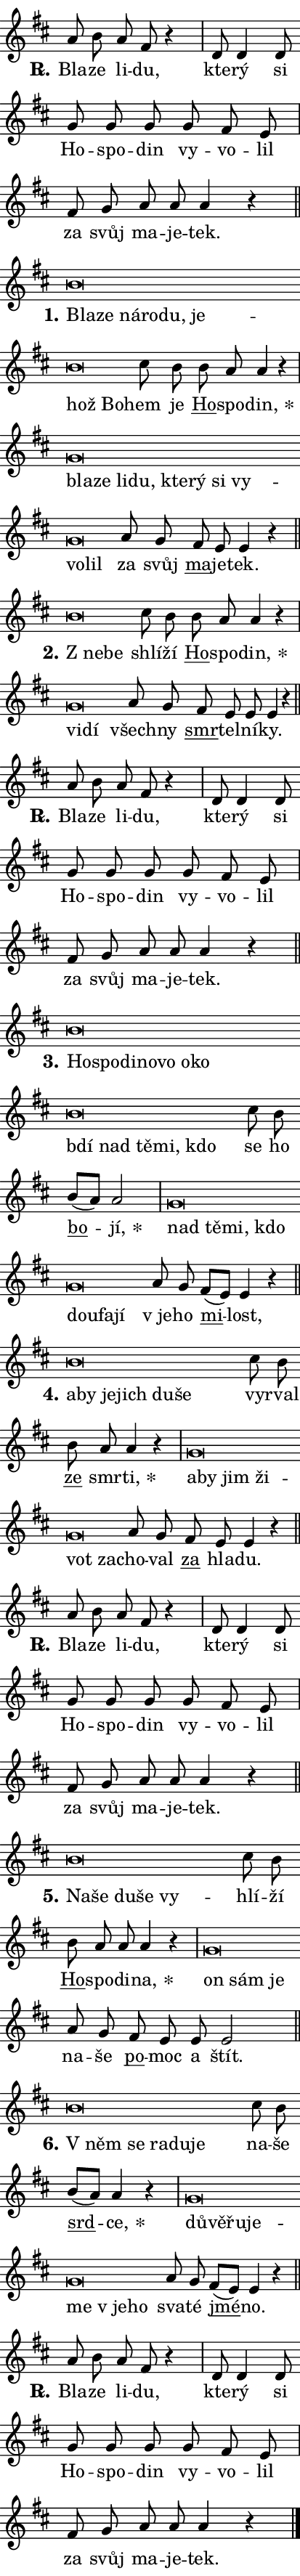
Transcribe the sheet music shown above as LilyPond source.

\version "2.22.1"
\header { tagline = "" }
\paper {
  indent = 0\cm
  top-margin = 0\cm
  right-margin = 0\cm
  bottom-margin = 0\cm
  left-margin = 0\cm
  paper-width = 7\cm
  page-breaking = #ly:one-page-breaking
  system-system-spacing.basic-distance = #11
  score-system-spacing.basic-distance = #11
  ragged-last = ##f
}


%% Author: Thomas Morley
%% https://lists.gnu.org/archive/html/lilypond-user/2020-05/msg00002.html
#(define (line-position grob)
"Returns position of @var[grob} in current system:
   @code{'start}, if at first time-step
   @code{'end}, if at last time-step
   @code{'middle} otherwise
"
  (let* ((col (ly:item-get-column grob))
         (ln (ly:grob-object col 'left-neighbor))
         (rn (ly:grob-object col 'right-neighbor))
         (col-to-check-left (if (ly:grob? ln) ln col))
         (col-to-check-right (if (ly:grob? rn) rn col))
         (break-dir-left
           (and
             (ly:grob-property col-to-check-left 'non-musical #f)
             (ly:item-break-dir col-to-check-left)))
         (break-dir-right
           (and
             (ly:grob-property col-to-check-right 'non-musical #f)
             (ly:item-break-dir col-to-check-right))))
        (cond ((eqv? 1 break-dir-left) 'start)
              ((eqv? -1 break-dir-right) 'end)
              (else 'middle))))

#(define (tranparent-at-line-position vctor)
  (lambda (grob)
  "Relying on @code{line-position} select the relevant enry from @var{vctor}.
Used to determine transparency,"
    (case (line-position grob)
      ((end) (not (vector-ref vctor 0)))
      ((middle) (not (vector-ref vctor 1)))
      ((start) (not (vector-ref vctor 2))))))

noteHeadBreakVisibility =
#(define-music-function (break-visibility)(vector?)
"Makes @code{NoteHead}s transparent relying on @var{break-visibility}"
#{
  \override NoteHead.transparent =
    #(tranparent-at-line-position break-visibility)
#})

#(define delete-ledgers-for-transparent-note-heads
  (lambda (grob)
    "Reads whether a @code{NoteHead} is transparent.
If so this @code{NoteHead} is removed from @code{'note-heads} from
@var{grob}, which is supposed to be @code{LedgerLineSpanner}.
As a result ledgers are not printed for this @code{NoteHead}"
    (let* ((nhds-array (ly:grob-object grob 'note-heads))
           (nhds-list
             (if (ly:grob-array? nhds-array)
                 (ly:grob-array->list nhds-array)
                 '()))
           ;; Relies on the transparent-property being done before
           ;; Staff.LedgerLineSpanner.after-line-breaking is executed.
           ;; This is fragile ...
           (to-keep
             (remove
               (lambda (nhd)
                 (ly:grob-property nhd 'transparent #f))
               nhds-list)))
      ;; TODO find a better method to iterate over grob-arrays, similiar
      ;; to filter/remove etc for lists
      ;; For now rebuilt from scratch
      (set! (ly:grob-object grob 'note-heads)  '())
      (for-each
        (lambda (nhd)
          (ly:pointer-group-interface::add-grob grob 'note-heads nhd))
        to-keep))))

hideNotes = {
  \noteHeadBreakVisibility #begin-of-line-visible
}
unHideNotes = {
  \noteHeadBreakVisibility #all-visible
}

% work-around for resetting accidentals
% https://lilypond.org/doc/v2.23/Documentation/notation/displaying-rhythms#unmetered-music
cadenzaMeasure = {
  \cadenzaOff
  \partial 1024 s1024
  \cadenzaOn
}

#(define-markup-command (accent layout props text) (markup?)
  "Underline accented syllable"
  (interpret-markup layout props
    #{\markup \override #'(offset . 4.3) \underline { #text }#}))

responsum = \markup \concat {
  "R" \hspace #-1.05 \path #0.1 #'((moveto 0 0.07) (lineto 0.9 0.8)) \hspace #0.05 "."
}

\layout {
    \context {
        \Staff
        \remove "Time_signature_engraver"
        \override LedgerLineSpanner.after-line-breaking = #delete-ledgers-for-transparent-note-heads
    }
    \context {
        \Voice {
            \override NoteHead.output-attributes = #'((class . "notehead"))
            \override Hairpin.height = #0.55
        }
    }
    \context {
        \Lyrics {
            \override StanzaNumber.output-attributes = #'((class . "stanzanumber"))
            \override LyricSpace.minimum-distance = #0.9
            \override LyricText.font-name = #"TeX Gyre Schola"
            \override LyricText.font-size = 1
            \override StanzaNumber.font-name = #"TeX Gyre Schola Bold"
            \override StanzaNumber.font-size = 1
        }
    }
}

% magnetic-lyrics.ily
%
%   written by
%     Jean Abou Samra <jean@abou-samra.fr>
%     Werner Lemberg <wl@gnu.org>
%
%   adapted by
%     Jiri Hon <jiri.hon@gmail.com>
%
% Version 2022-Apr-15

% https://www.mail-archive.com/lilypond-user@gnu.org/msg149350.html

#(define (Left_hyphen_pointer_engraver context)
   "Collect syllable-hyphen-syllable occurrences in lyrics and store
them in properties.  This engraver only looks to the left.  For
example, if the lyrics input is @code{foo -- bar}, it does the
following.

@itemize @bullet
@item
Set the @code{text} property of the @code{LyricHyphen} grob between
@q{foo} and @q{bar} to @code{foo}.

@item
Set the @code{left-hyphen} property of the @code{LyricText} grob with
text @q{foo} to the @code{LyricHyphen} grob between @q{foo} and
@q{bar}.
@end itemize

Use this auxiliary engraver in combination with the
@code{lyric-@/text::@/apply-@/magnetic-@/offset!} hook."
   (let ((hyphen #f)
         (text #f))
     (make-engraver
      (acknowledgers
       ((lyric-syllable-interface engraver grob source-engraver)
        (set! text grob)))
      (end-acknowledgers
       ((lyric-hyphen-interface engraver grob source-engraver)
        ;(when (not (grob::has-interface grob 'lyric-space-interface))
          (set! hyphen grob)));)
      ((stop-translation-timestep engraver)
       (when (and text hyphen)
         (ly:grob-set-object! text 'left-hyphen hyphen))
       (set! text #f)
       (set! hyphen #f)))))

#(define (lyric-text::apply-magnetic-offset! grob)
   "If the space between two syllables is less than the value in
property @code{LyricText@/.details@/.squash-threshold}, move the right
syllable to the left so that it gets concatenated with the left
syllable.

Use this function as a hook for
@code{LyricText@/.after-@/line-@/breaking} if the
@code{Left_@/hyphen_@/pointer_@/engraver} is active."
   (let ((hyphen (ly:grob-object grob 'left-hyphen #f)))
     (when hyphen
       (let ((left-text (ly:spanner-bound hyphen LEFT)))
         (when (grob::has-interface left-text 'lyric-syllable-interface)
           (let* ((common (ly:grob-common-refpoint grob left-text X))
                  (this-x-ext (ly:grob-extent grob common X))
                  (left-x-ext
                   (begin
                     ;; Trigger magnetism for left-text.
                     (ly:grob-property left-text 'after-line-breaking)
                     (ly:grob-extent left-text common X)))
                  ;; `delta` is the gap width between two syllables.
                  (delta (- (interval-start this-x-ext)
                            (interval-end left-x-ext)))
                  (details (ly:grob-property grob 'details))
                  (threshold (assoc-get 'squash-threshold details 0.2)))
             (when (< delta threshold)
               (let* (;; We have to manipulate the input text so that
                      ;; ligatures crossing syllable boundaries are not
                      ;; disabled.  For languages based on the Latin
                      ;; script this is essentially a beautification.
                      ;; However, for non-Western scripts it can be a
                      ;; necessity.
                      (lt (ly:grob-property left-text 'text))
                      (rt (ly:grob-property grob 'text))
                      (is-space (grob::has-interface hyphen 'lyric-space-interface))
                      (space (if is-space " " ""))
                      (space-markup (grob-interpret-markup grob " "))
                      (space-size (interval-length (ly:stencil-extent space-markup X)))
                      (extra-delta (if is-space space-size 0))
                      ;; Append new syllable.
                      (ltrt-space (if (and (string? lt) (string? rt))
                                (string-append lt space rt)
                                (make-concat-markup (list lt space rt))))
                      ;; Right-align `ltrt` to the right side.
                      (ltrt-space-markup (grob-interpret-markup
                               grob
                               (make-translate-markup
                                (cons (interval-length this-x-ext) 0)
                                (make-right-align-markup ltrt-space)))))
                 (begin
                   ;; Don't print `left-text`.
                   (ly:grob-set-property! left-text 'stencil #f)
                   ;; Set text and stencil (which holds all collected
                   ;; syllables so far) and shift it to the left.
                   (ly:grob-set-property! grob 'text ltrt-space)
                   (ly:grob-set-property! grob 'stencil ltrt-space-markup)
                   (ly:grob-translate-axis! grob (- (- delta extra-delta)) X))))))))))


#(define (lyric-hyphen::displace-bounds-first grob)
   ;; Make very sure this callback isn't triggered too early.
   (let ((left (ly:spanner-bound grob LEFT))
         (right (ly:spanner-bound grob RIGHT)))
     (ly:grob-property left 'after-line-breaking)
     (ly:grob-property right 'after-line-breaking)
     (ly:lyric-hyphen::print grob)))

squashThreshold = #0.4

\layout {
  \context {
    \Lyrics
    \consists #Left_hyphen_pointer_engraver
    \override LyricText.after-line-breaking =
      #lyric-text::apply-magnetic-offset!
    \override LyricHyphen.stencil = #lyric-hyphen::displace-bounds-first
    \override LyricText.details.squash-threshold = \squashThreshold
    \override LyricHyphen.minimum-distance = 0
    \override LyricHyphen.minimum-length = \squashThreshold
  }
}

squash = \override LyricText.details.squash-threshold = 9999
unSquash = \override LyricText.details.squash-threshold = \squashThreshold

left = \override LyricText.self-alignment-X = #LEFT
unLeft = \revert LyricText.self-alignment-X

starOffset = #(lambda (grob) 
                (let ((x_offset (ly:self-alignment-interface::aligned-on-x-parent grob)))
                  (if (= x_offset 0) 0 (+ x_offset 1.2))))

star = #(define-music-function (syllable)(string?)
"Append star separator at the end of a syllable"
#{
  \once \override LyricText.X-offset = #starOffset
  \lyricmode { \markup {
    #syllable
    \override #'((font-name . "TeX Gyre Schola Bold")) \hspace #0.2 \lower #0.65 \larger "*"
  } }
#})

starAccent = #(define-music-function (syllable)(string?)
"Append star separator at the end of a syllable and make accent"
#{
  \once \override LyricText.X-offset = #starOffset
  \lyricmode { \markup {
    \accent #syllable
    \override #'((font-name . "TeX Gyre Schola Bold")) \hspace #0.2 \lower #0.65 \larger "*"
  } }
#})

breath = #(define-music-function (syllable)(string?)
"Append breathing indicator at the end of a syllable"
#{
  \lyricmode { \markup { #syllable "+" } }
#})

optionalBreath = #(define-music-function (syllable)(string?)
"Append optional breathing indicator at the end of a syllable"
#{
  \lyricmode { \markup { #syllable "(+)" } }
#})


\score {
    <<
        \new Voice = "melody" { \cadenzaOn \key d \major \relative { a'8 b a fis r4 \cadenzaMeasure \bar "|" d8 d4 d8 \bar "" g g g \bar "" g fis e \cadenzaMeasure \bar "|" fis g a a a4 r \cadenzaMeasure \bar "||" \break }
\relative { b'\breve*1/16 \hideNotes \breve*1/16 \bar "" \breve*1/16 \bar "" \breve*1/16 \bar "" \breve*1/16 \bar "" \breve*1/16 \bar "" \breve*1/16 \breve*1/16 \bar "" \unHideNotes cis8 b \bar "" b a a4 r \cadenzaMeasure \bar "|" g\breve*1/16 \hideNotes \breve*1/16 \bar "" \breve*1/16 \bar "" \breve*1/16 \bar "" \breve*1/16 \bar "" \breve*1/16 \bar "" \breve*1/16 \bar "" \breve*1/16 \bar "" \breve*1/16 \breve*1/16 \bar "" \unHideNotes a8 g \bar "" fis e e4 r \cadenzaMeasure \bar "||" \break }
\relative { b'\breve*1/16 \hideNotes \breve*1/16 \bar "" \unHideNotes cis8 b \bar "" b a a4 r \cadenzaMeasure \bar "|" g\breve*1/16 \hideNotes \breve*1/16 \bar "" \unHideNotes a8 g \bar "" fis e e e4 r \cadenzaMeasure \bar "||" \break }
\relative { a'8 b a fis r4 \cadenzaMeasure \bar "|" d8 d4 d8 \bar "" g g g \bar "" g fis e \cadenzaMeasure \bar "|" fis g a a a4 r \cadenzaMeasure \bar "||" \break }
\relative { b'\breve*1/16 \hideNotes \breve*1/16 \bar "" \breve*1/16 \bar "" \breve*1/16 \bar "" \breve*1/16 \bar "" \breve*1/16 \bar "" \breve*1/16 \bar "" \breve*1/16 \bar "" \breve*1/16 \bar "" \breve*1/16 \bar "" \breve*1/16 \breve*1/16 \bar "" \unHideNotes cis8 b \bar "" b[( a)] a2 \cadenzaMeasure \bar "|" g\breve*1/16 \hideNotes \breve*1/16 \bar "" \breve*1/16 \bar "" \breve*1/16 \bar "" \breve*1/16 \bar "" \breve*1/16 \breve*1/16 \bar "" \unHideNotes a8 g \bar "" fis[( e)] e4 r \cadenzaMeasure \bar "||" \break }
\relative { b'\breve*1/16 \hideNotes \breve*1/16 \bar "" \breve*1/16 \bar "" \breve*1/16 \bar "" \breve*1/16 \breve*1/16 \bar "" \unHideNotes cis8 b \bar "" b a a4 r \cadenzaMeasure \bar "|" g\breve*1/16 \hideNotes \breve*1/16 \bar "" \breve*1/16 \bar "" \breve*1/16 \bar "" \breve*1/16 \breve*1/16 \bar "" \unHideNotes a8 g \bar "" fis e e4 r \cadenzaMeasure \bar "||" \break }
\relative { a'8 b a fis r4 \cadenzaMeasure \bar "|" d8 d4 d8 \bar "" g g g \bar "" g fis e \cadenzaMeasure \bar "|" fis g a a a4 r \cadenzaMeasure \bar "||" \break }
\relative { b'\breve*1/16 \hideNotes \breve*1/16 \bar "" \breve*1/16 \bar "" \breve*1/16 \breve*1/16 \bar "" \unHideNotes cis8 b \bar "" b a a a4 r \cadenzaMeasure \bar "|" g\breve*1/16 \hideNotes \breve*1/16 \breve*1/16 \bar "" \unHideNotes a8 g \bar "" fis e e e2 \cadenzaMeasure \bar "||" \break }
\relative { b'\breve*1/16 \hideNotes \breve*1/16 \bar "" \breve*1/16 \bar "" \breve*1/16 \breve*1/16 \bar "" \unHideNotes cis8 b \bar "" b[( a)] a4 r \cadenzaMeasure \bar "|" g\breve*1/16 \hideNotes \breve*1/16 \bar "" \breve*1/16 \bar "" \breve*1/16 \bar "" \breve*1/16 \bar "" \breve*1/16 \breve*1/16 \bar "" \unHideNotes a8 g \bar "" fis[( e)] e4 r \cadenzaMeasure \bar "||" \break }
\relative { a'8 b a fis r4 \cadenzaMeasure \bar "|" d8 d4 d8 \bar "" g g g \bar "" g fis e \cadenzaMeasure \bar "|" fis g a a a4 r \cadenzaMeasure \bar "||" \break } \bar "|." }
        \new Lyrics \lyricsto "melody" { \lyricmode { \set stanza = \responsum
Bla -- ze li -- du, kte -- rý si Ho -- spo -- din vy -- vo -- lil za svůj ma -- je -- tek.
\set stanza = "1."
\left Bla -- \squash ze ná -- ro -- du, je -- hož Bo -- \unLeft \unSquash hem je \markup \accent Ho -- spo -- \star din, \left bla -- \squash ze li -- du, kte -- rý si vy -- vo -- lil \unLeft \unSquash za svůj \markup \accent ma -- je -- tek.
\set stanza = "2."
\left "Z ne" -- \squash be \unLeft \unSquash shlí -- ží \markup \accent Ho -- spo -- \star din, \left vi -- \squash dí \unLeft \unSquash všech -- ny \markup \accent smr -- tel -- ní -- ky.
\set stanza = \responsum
Bla -- ze li -- du, kte -- rý si Ho -- spo -- din vy -- vo -- lil za svůj ma -- je -- tek.
\set stanza = "3."
\left Ho -- \squash spo -- di -- no -- vo o -- ko bdí nad tě -- mi, kdo \unLeft \unSquash se ho \markup \accent bo -- \star jí, \left nad \squash tě -- mi, kdo dou -- fa -- jí \unLeft \unSquash "v je" -- ho \markup \accent mi -- lost,
\set stanza = "4."
\left a -- \squash by je -- jich du -- še \unLeft \unSquash vy -- rval \markup \accent ze smr -- \star ti, \left a -- \squash by jim ži -- vot za -- \unLeft \unSquash cho -- val \markup \accent za hla -- du.
\set stanza = \responsum
Bla -- ze li -- du, kte -- rý si Ho -- spo -- din vy -- vo -- lil za svůj ma -- je -- tek.
\set stanza = "5."
\left Na -- \squash še du -- še vy -- \unLeft \unSquash hlí -- ží \markup \accent Ho -- spo -- di -- \star na, \left on \squash sám je \unLeft \unSquash na -- še \markup \accent po -- moc a štít.
\set stanza = "6."
\left "V něm" \squash se ra -- du -- je \unLeft \unSquash na -- še \markup \accent srd -- \star ce, \left dů -- \squash vě -- řu -- je -- me "v je" -- ho \unLeft \unSquash sva -- té \markup \accent jmé -- no.
\set stanza = \responsum
Bla -- ze li -- du, kte -- rý si Ho -- spo -- din vy -- vo -- lil za svůj ma -- je -- tek. } }
    >>
    \layout {}
}
